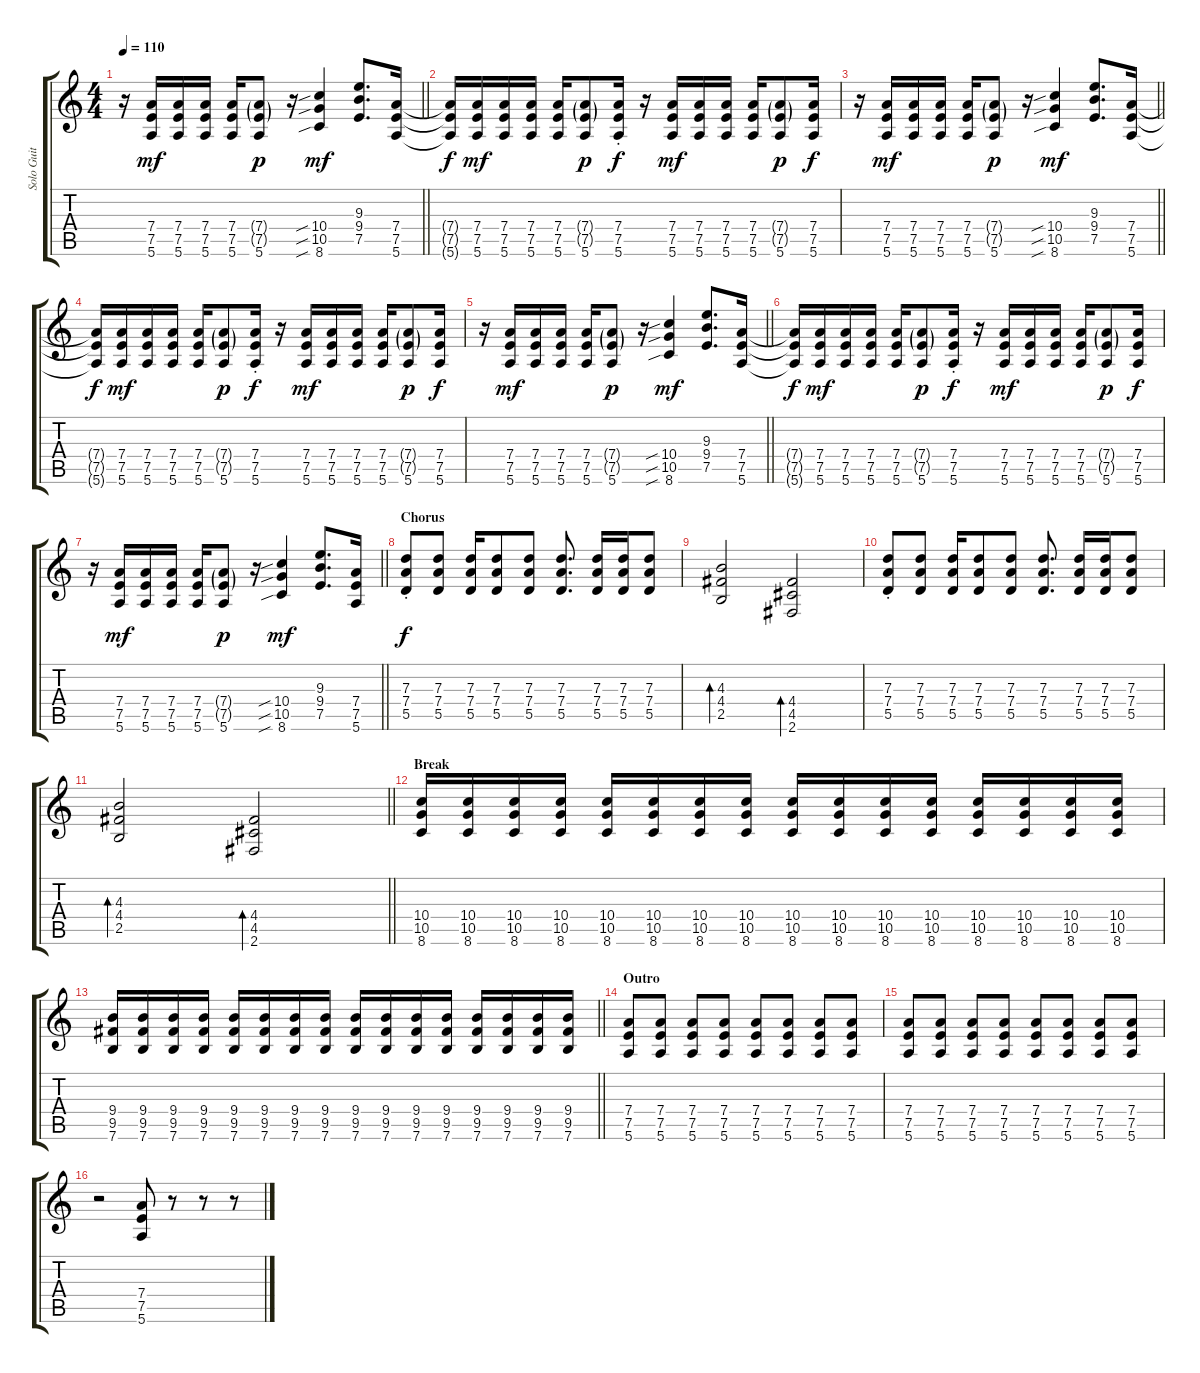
\track ("Solo Guit" "Solo Guit") {instrument distortionguitar}
\staff {score tabs}
\tuning (E4 B3 G3 D3 A2 E2) {hide}
\ts (4 4)
\tempo 110
\clef g2
\barLineRight lightlight
\ks c
r.16{dy f} (7.4 7.5 5.6).16{dy mf} (7.4 7.5 5.6).16 (7.4 7.5 5.6).16 (7.4 7.5 5.6).16 (7.4{g} 7.5{g} 5.6).8{dy p} r.16 (10.4{sib} 10.5{sib} 8.6{sib}).4{dy mf} (9.3 9.4 7.5).8{d} (7.4 7.5 5.6).16 |
(7.4{t} 7.5{t} 5.6{t}).16{dy f} (7.4 7.5 5.6).16{dy mf} (7.4 7.5 5.6).16 (7.4 7.5 5.6).16 (7.4 7.5 5.6).16 (7.4{g} 7.5{g} 5.6).8{dy p} (7.4 7.5{st} 5.6).16{dy f} r.16 (7.4 7.5 5.6).16{dy mf} (7.4 7.5 5.6).16 (7.4 7.5 5.6).16 (7.4 7.5 5.6).16 (7.4{g} 7.5{g} 5.6).8{dy p} (7.4 7.5 5.6).16{dy f} |
\barLineRight lightlight
r.16 (7.4 7.5 5.6).16{dy mf} (7.4 7.5 5.6).16 (7.4 7.5 5.6).16 (7.4 7.5 5.6).16 (7.4{g} 7.5{g} 5.6).8{dy p} r.16 (10.4{sib} 10.5{sib} 8.6{sib}).4{dy mf} (9.3 9.4 7.5).8{d} (7.4 7.5 5.6).16 |
(7.4{t} 7.5{t} 5.6{t}).16{dy f} (7.4 7.5 5.6).16{dy mf} (7.4 7.5 5.6).16 (7.4 7.5 5.6).16 (7.4 7.5 5.6).16 (7.4{g} 7.5{g} 5.6).8{dy p} (7.4 7.5{st} 5.6).16{dy f} r.16 (7.4 7.5 5.6).16{dy mf} (7.4 7.5 5.6).16 (7.4 7.5 5.6).16 (7.4 7.5 5.6).16 (7.4{g} 7.5{g} 5.6).8{dy p} (7.4 7.5 5.6).16{dy f} |
\barLineRight lightlight
r.16 (7.4 7.5 5.6).16{dy mf} (7.4 7.5 5.6).16 (7.4 7.5 5.6).16 (7.4 7.5 5.6).16 (7.4{g} 7.5{g} 5.6).8{dy p} r.16 (10.4{sib} 10.5{sib} 8.6{sib}).4{dy mf} (9.3 9.4 7.5).8{d} (7.4 7.5 5.6).16 |
(7.4{t} 7.5{t} 5.6{t}).16{dy f} (7.4 7.5 5.6).16{dy mf} (7.4 7.5 5.6).16 (7.4 7.5 5.6).16 (7.4 7.5 5.6).16 (7.4{g} 7.5{g} 5.6).8{dy p} (7.4 7.5{st} 5.6).16{dy f} r.16 (7.4 7.5 5.6).16{dy mf} (7.4 7.5 5.6).16 (7.4 7.5 5.6).16 (7.4 7.5 5.6).16 (7.4{g} 7.5{g} 5.6).8{dy p} (7.4 7.5 5.6).16{dy f} |
\barLineRight lightlight
r.16 (7.4 7.5 5.6).16{dy mf} (7.4 7.5 5.6).16 (7.4 7.5 5.6).16 (7.4 7.5 5.6).16 (7.4{g} 7.5{g} 5.6).8{dy p} r.16 (10.4{sib} 10.5{sib} 8.6{sib}).4{dy mf} (9.3 9.4 7.5).8{d} (7.4 7.5 5.6).16 |
\section ("" "Chorus")
(7.3{st} 7.4{st} 5.5{st}).8{dy f} (7.3 7.4 5.5).8 (7.3 7.4 5.5).16 (7.3 7.4 5.5).8 (7.3 7.4 5.5).8 (7.3 7.4 5.5).8{d} (7.3 7.4 5.5).16 (7.3 7.4 5.5).16 (7.3 7.4 5.5).8 |
(4.3 4.4 2.5).2{bd 120} (4.4 4.5 2.6).2{bd 120} |
(7.3{st} 7.4{st} 5.5{st}).8 (7.3 7.4 5.5).8 (7.3 7.4 5.5).16 (7.3 7.4 5.5).8 (7.3 7.4 5.5).8 (7.3 7.4 5.5).8{d} (7.3 7.4 5.5).16 (7.3 7.4 5.5).16 (7.3 7.4 5.5).8 |
\barLineRight lightlight
(4.3 4.4 2.5).2{bd 120} (4.4 4.5 2.6).2{bd 120} |
\section ("" "Break")
(10.4 10.5 8.6).16 (10.4 10.5 8.6).16 (10.4 10.5 8.6).16 (10.4 10.5 8.6).16 (10.4 10.5 8.6).16 (10.4 10.5 8.6).16 (10.4 10.5 8.6).16 (10.4 10.5 8.6).16 (10.4 10.5 8.6).16 (10.4 10.5 8.6).16 (10.4 10.5 8.6).16 (10.4 10.5 8.6).16 (10.4 10.5 8.6).16 (10.4 10.5 8.6).16 (10.4 10.5 8.6).16 (10.4 10.5 8.6).16 |
\barLineRight lightlight
(9.4 9.5 7.6).16 (9.4 9.5 7.6).16 (9.4 9.5 7.6).16 (9.4 9.5 7.6).16 (9.4 9.5 7.6).16 (9.4 9.5 7.6).16 (9.4 9.5 7.6).16 (9.4 9.5 7.6).16 (9.4 9.5 7.6).16 (9.4 9.5 7.6).16 (9.4 9.5 7.6).16 (9.4 9.5 7.6).16 (9.4 9.5 7.6).16 (9.4 9.5 7.6).16 (9.4 9.5 7.6).16 (9.4 9.5 7.6).16 |
\section ("" "Outro")
(7.4 7.5 5.6).8 (7.4 7.5 5.6).8 (7.4 7.5 5.6).8 (7.4 7.5 5.6).8 (7.4 7.5 5.6).8 (7.4 7.5 5.6).8 (7.4 7.5 5.6).8 (7.4 7.5 5.6).8 |
(7.4 7.5 5.6).8 (7.4 7.5 5.6).8 (7.4 7.5 5.6).8 (7.4 7.5 5.6).8 (7.4 7.5 5.6).8 (7.4 7.5 5.6).8 (7.4 7.5 5.6).8 (7.4 7.5 5.6).8 |
r.2 (7.4 7.5 5.6).8 r.8 r.8 r.8
